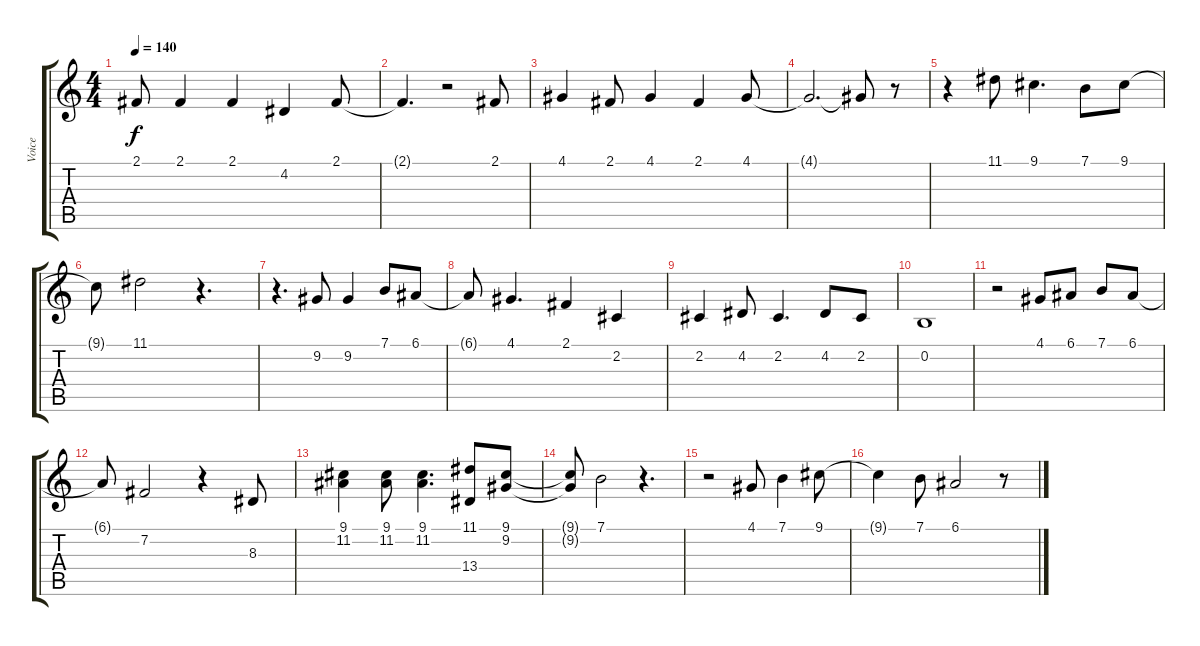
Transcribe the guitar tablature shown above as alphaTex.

\track ("Voice" "Voice") {instrument flute}
\staff {score tabs}
\tuning (E4 B3 G3 D3 A2 E2) {hide}
\ts (4 4)
\tempo 140
\clef g2
\ks c
2.1{t}.8{dy f} 2.1.4 2.1.4 4.2.4 2.1.8 |
2.1{t}.4{d} r.2 2.1.8 |
4.1.4 2.1.8 4.1.4 2.1.4 4.1.8 |
4.1{t}.2{d} 4.1{t}.8 r.8 |
r.4 11.1.8 9.1.4{d} 7.1.8 9.1.8 |
9.1{t}.8 11.1.2 r.4{d} |
r.4{d} 9.2.8 9.2.4 7.1.8 6.1.8 |
6.1{t}.8 4.1.4{d} 2.1.4 2.2.4 |
2.2.4 4.2.8 2.2.4{d} 4.2.8 2.2.8 |
0.2.1 |
r.2 4.1.8 6.1.8 7.1.8 6.1.8 |
6.1{t}.8 7.2.2 r.4 8.3.8 |
(9.1 11.2).4 (9.1 11.2).8 (9.1 11.2).4{d} (11.1 13.4).8 (9.1 9.2).8 |
(9.1{t} 9.2{t}).8 7.1.2 r.4{d} |
r.2 4.1.8 7.1.4 9.1.8 |
9.1{t}.4 7.1.8 6.1.2 r.8
